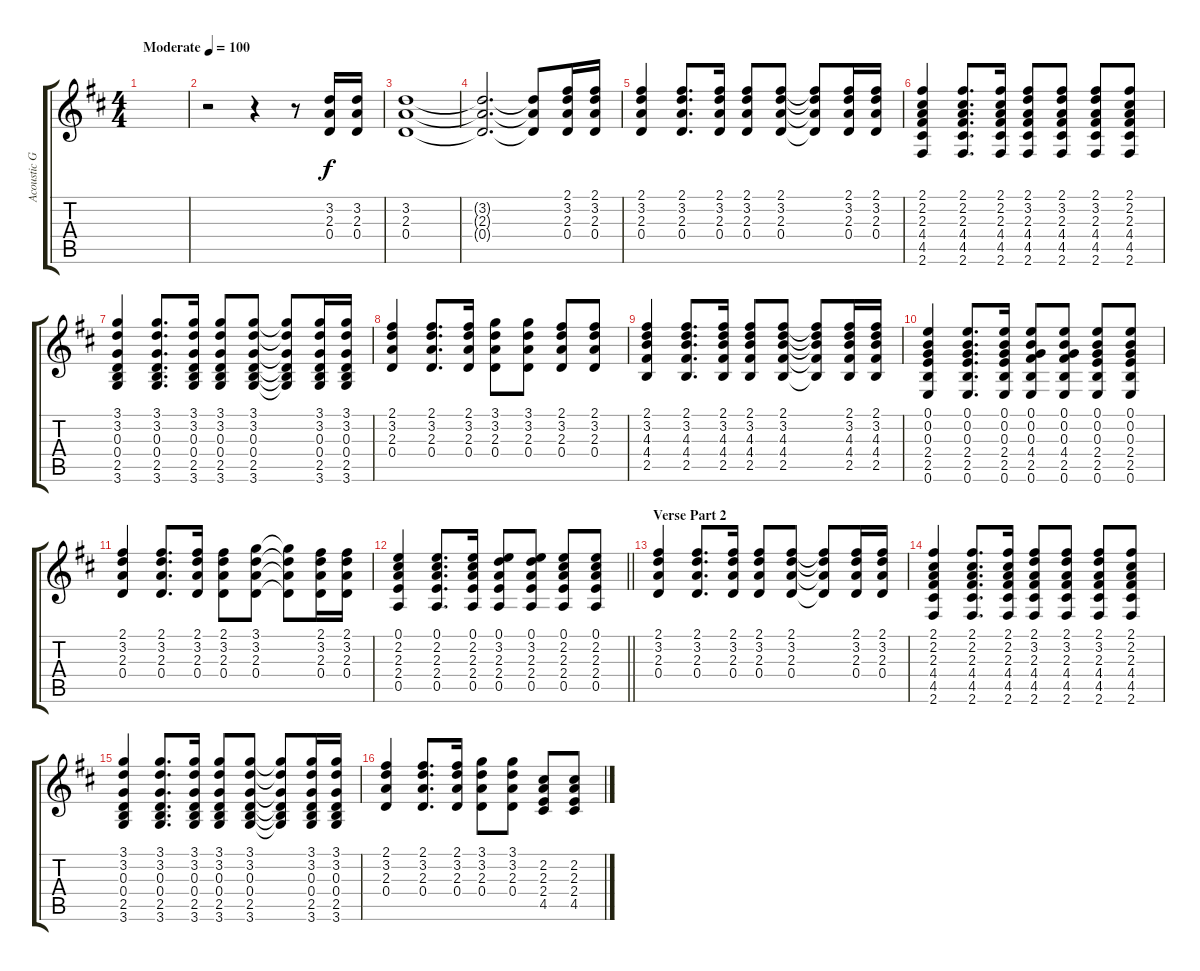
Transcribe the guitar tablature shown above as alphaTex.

\track ("Acoustic Guitar" "Acoustic G") {instrument acousticguitarsteel bank 255}
\staff {score tabs}
\tuning (E4 B3 G3 D3 A2 E2) {hide}
\ts (4 4)
\tempo (100 "Moderate")
\clef g2
\ks d
|
r.2 r.4 r.8 (3.2 2.3 0.4).16 (3.2 2.3 0.4).16 |
(3.2 2.3 0.4).1 |
(3.2{t} 2.3{t} 0.4{t}).2{d} (3.2{t} 2.3{t} 0.4{t}).8 (2.1 3.2 2.3 0.4).16 (2.1 3.2 2.3 0.4).16 |
(2.1 3.2 2.3 0.4).4 (2.1 3.2 2.3 0.4).8{d} (2.1 3.2 2.3 0.4).16 (2.1 3.2 2.3 0.4).8 (2.1 3.2 2.3 0.4).8 (2.1{t} 3.2{t} 2.3{t} 0.4{t}).8 (2.1 3.2 2.3 0.4).16 (2.1 3.2 2.3 0.4).16 |
(2.1 2.2 2.3 4.4 4.5 2.6).4 (2.1 2.2 2.3 4.4 4.5 2.6).8{d} (2.1 2.2 2.3 4.4 4.5 2.6).16 (2.1 3.2 2.3 4.4 4.5 2.6).8 (2.1 3.2 2.3 4.4 4.5 2.6).8 (2.1 3.2 2.3 4.4 4.5 2.6).8 (2.1 2.2 2.3 4.4 4.5 2.6).8 |
(3.1 3.2 0.3 0.4 2.5 3.6).4 (3.1 3.2 0.3 0.4 2.5 3.6).8{d} (3.1 3.2 0.3 0.4 2.5 3.6).16 (3.1 3.2 0.3 0.4 2.5 3.6).8 (3.1 3.2 0.3 0.4 2.5 3.6).8 (3.1{t} 3.2{t} 0.3{t} 0.4{t} 2.5{t} 3.6{t}).8 (3.1 3.2 0.3 0.4 2.5 3.6).16 (3.1 3.2 0.3 0.4 2.5 3.6).16 |
(2.1 3.2 2.3 0.4).4 (2.1 3.2 2.3 0.4).8{d} (2.1 3.2 2.3 0.4).16 (3.1 3.2 2.3 0.4).8 (3.1 3.2 2.3 0.4).8 (2.1 3.2 2.3 0.4).8 (2.1 3.2 2.3 0.4).8 |
(2.1 3.2 4.3 4.4 2.5).4 (2.1 3.2 4.3 4.4 2.5).8{d} (2.1 3.2 4.3 4.4 2.5).16 (2.1 3.2 4.3 4.4 2.5).8 (2.1 3.2 4.3 4.4 2.5).8 (2.1{t} 3.2{t} 4.3{t} 4.4{t} 2.5{t}).8 (2.1 3.2 4.3 4.4 2.5).16 (2.1 3.2 4.3 4.4 2.5).16 |
(0.1 0.2 0.3 2.4 2.5 0.6).4 (0.1 0.2 0.3 2.4 2.5 0.6).8{d} (0.1 0.2 0.3 2.4 2.5 0.6).16 (0.1 0.2 0.3 4.4 2.5 0.6).8 (0.1 0.2 0.3 4.4 2.5 0.6).8 (0.1 0.2 0.3 2.4 2.5 0.6).8 (0.1 0.2 0.3 2.4 2.5 0.6).8 |
(2.1 3.2 2.3 0.4).4 (2.1 3.2 2.3 0.4).8{d} (2.1 3.2 2.3 0.4).16 (2.1 3.2 2.3 0.4).8 (3.1 3.2 2.3 0.4).8 (3.1{t} 3.2{t} 2.3{t} 0.4{t}).8 (2.1 3.2 2.3 0.4).16 (2.1 3.2 2.3 0.4).16 |
\barLineRight lightlight
(0.1 2.2 2.3 2.4 0.5).4 (0.1 2.2 2.3 2.4 0.5).8{d} (0.1 2.2 2.3 2.4 0.5).16 (0.1 3.2 2.3 2.4 0.5).8 (0.1 3.2 2.3 2.4 0.5).8 (0.1 2.2 2.3 2.4 0.5).8 (0.1 2.2 2.3 2.4 0.5).8 |
\section ("" "Verse Part 2")
(2.1 3.2 2.3 0.4).4 (2.1 3.2 2.3 0.4).8{d} (2.1 3.2 2.3 0.4).16 (2.1 3.2 2.3 0.4).8 (2.1 3.2 2.3 0.4).8 (2.1{t} 3.2{t} 2.3{t} 0.4{t}).8 (2.1 3.2 2.3 0.4).16 (2.1 3.2 2.3 0.4).16 |
(2.1 2.2 2.3 4.4 4.5 2.6).4 (2.1 2.2 2.3 4.4 4.5 2.6).8{d} (2.1 2.2 2.3 4.4 4.5 2.6).16 (2.1 3.2 2.3 4.4 4.5 2.6).8 (2.1 3.2 2.3 4.4 4.5 2.6).8 (2.1 3.2 2.3 4.4 4.5 2.6).8 (2.1 2.2 2.3 4.4 4.5 2.6).8 |
(3.1 3.2 0.3 0.4 2.5 3.6).4 (3.1 3.2 0.3 0.4 2.5 3.6).8{d} (3.1 3.2 0.3 0.4 2.5 3.6).16 (3.1 3.2 0.3 0.4 2.5 3.6).8 (3.1 3.2 0.3 0.4 2.5 3.6).8 (3.1{t} 3.2{t} 0.3{t} 0.4{t} 2.5{t} 3.6{t}).8 (3.1 3.2 0.3 0.4 2.5 3.6).16 (3.1 3.2 0.3 0.4 2.5 3.6).16 |
(2.1 3.2 2.3 0.4).4 (2.1 3.2 2.3 0.4).8{d} (2.1 3.2 2.3 0.4).16 (3.1 3.2 2.3 0.4).8 (3.1 3.2 2.3 0.4).8 (2.2 2.3 2.4 4.5).8 (2.2 2.3 2.4 4.5).8
